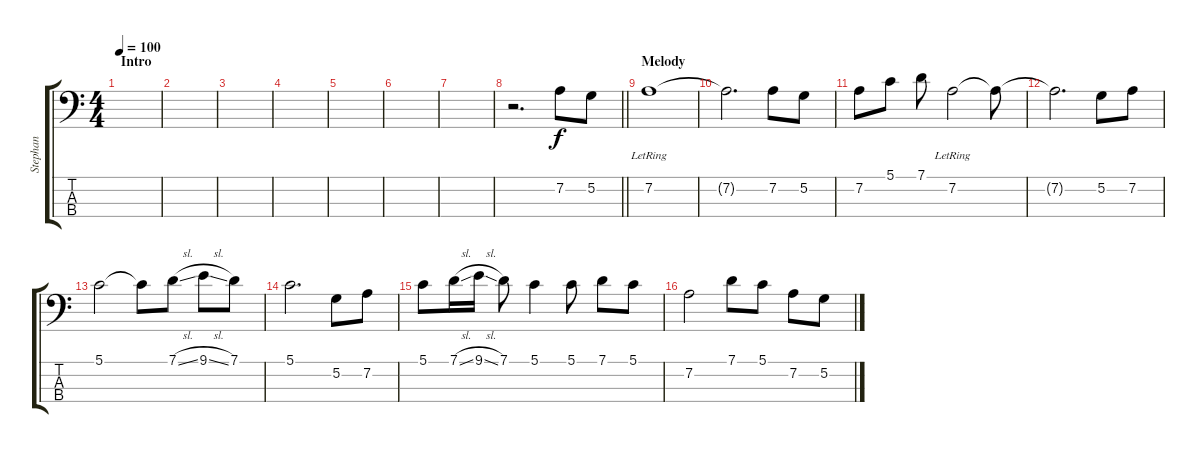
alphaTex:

\track ("Stephan" "Stephan") {instrument electricbassfinger}
\staff {score tabs}
\tuning (G2 D2 A1 E1) {hide}
\ts (4 4)
\section ("" "Intro")
\tempo 100
\clef f4
\ks c
|
|
|
|
|
|
|
\barLineRight lightlight
r.2{d volume 13 instrument electricbassfinger} 7.2.8 5.2.8 |
\section ("" "Melody")
7.2{lr}.1 |
7.2{t}.2{d} 7.2.8 5.2.8 |
7.2.8 5.1.8 7.1.8 7.2{lr}.2 7.2{t}.8 |
7.2{t}.2{d} 5.2.8 7.2.8 |
5.1.2 5.1{t}.8 7.1{sl}.8 9.1{sl}.8 7.1.8 |
5.1.2{d} 5.2.8 7.2.8 |
5.1.8 7.1{sl}.16 9.1{sl}.16 7.1.8 5.1.4 5.1.8 7.1.8 5.1.8 |
7.2.2 7.1.8 5.1.8 7.2.8 5.2.8
